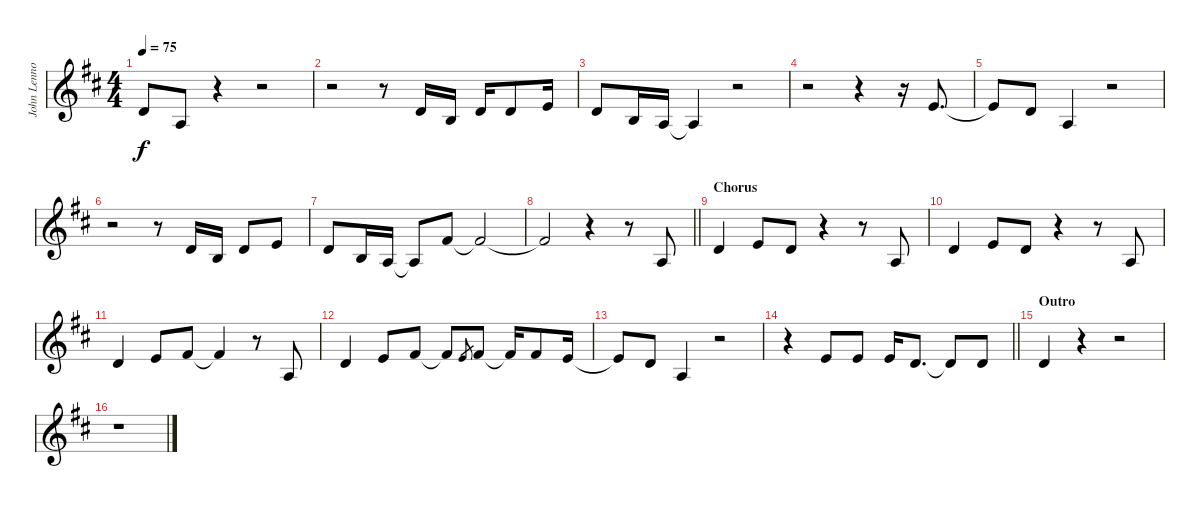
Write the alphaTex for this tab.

\track ("John Lennon's vocals" "John Lenno") {instrument baritonesax}
\staff {score}
\tuning (E4 B3 G3 D3 A2 E2) {hide}
\ts (4 4)
\tempo 75
\clef g2
\ks d
3.2.8{dy f} 2.3.8 r.4 r.2 |
r.2 r.8 3.2.16 0.2.16 3.2.16 3.2.8 0.1.16 |
3.2.8 0.2.16 2.3.16 2.3{t}.4 r.2 |
r.2 r.4 r.16 0.1.8{d} |
0.1{t}.8 3.2.8 2.3.4 r.2 |
r.2 r.8 3.2.16 0.2.16 3.2.8 0.1.8 |
3.2.8 0.2.16 2.3.16 2.3{t}.8 2.1.8 2.1{t}.2 |
\barLineRight lightlight
2.1{t}.2 r.4 r.8 2.3.8 |
\section ("" "Chorus")
3.2.4 0.1.8 3.2.8 r.4 r.8 2.3.8 |
3.2.4 0.1.8 3.2.8 r.4 r.8 2.3.8 |
3.2.4 0.1.8 2.1.8 2.1{t}.4 r.8 2.3.8 |
3.2.4 0.1.8 2.1.8 2.1{t}.8 0.1.8{gr} 2.1.8 2.1{t}.16 2.1.8 0.1.16 |
0.1{t}.8 3.2.8 2.3.4 r.2 |
\barLineRight lightlight
r.4 0.1.8 0.1.8 0.1.16 3.2.8{d} 3.2{t}.8 3.2.8 |
\section ("" "Outro")
3.2.4 r.4 r.2 |
r.1
